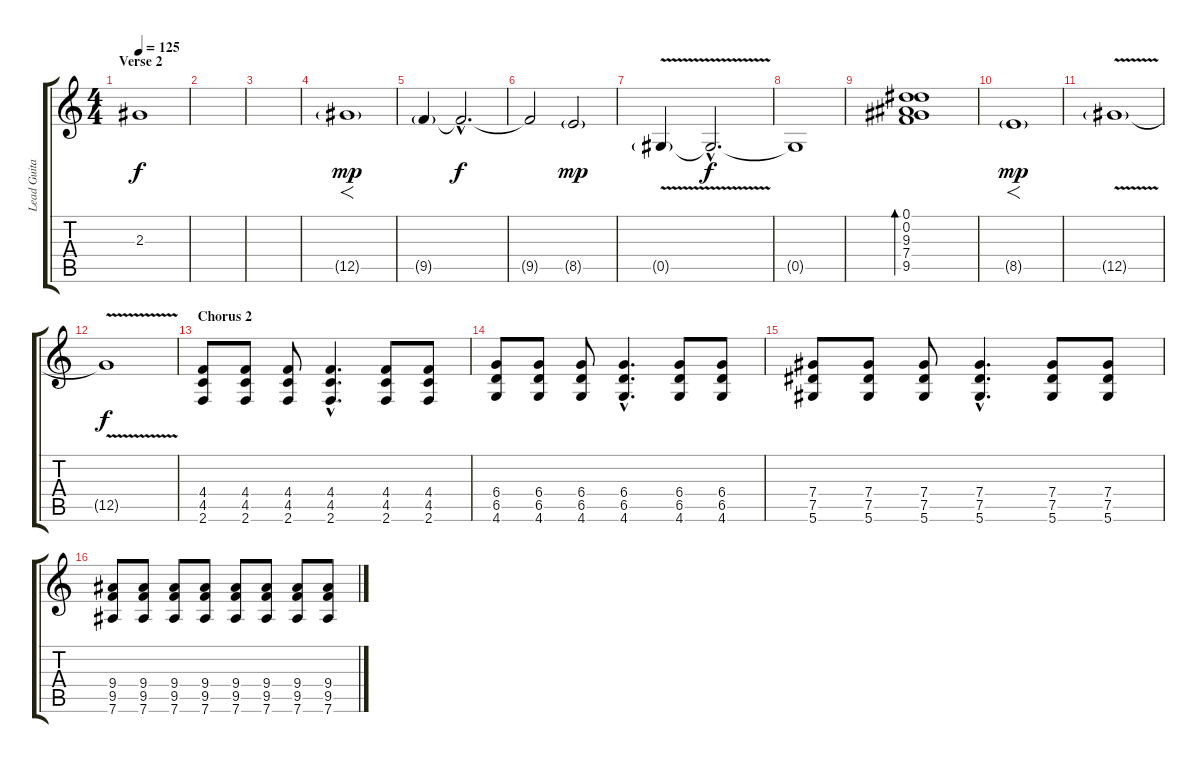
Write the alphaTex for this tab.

\track ("Lead Guitar" "Lead Guita") {instrument distortionguitar}
\staff {score tabs}
\tuning (Eb4 Bb3 Gb3 Db3 Ab2 Eb2) {hide}
\ts (4 4)
\section ("" "Verse 2")
\tempo 125
\clef g2
\ks c
2.3.1{dy f volume 0} |
|
|
12.5{g}.1{f dy mp volume 16} |
9.5{g}.4 9.5{hac t}.2{d dy f} |
9.5{t}.2 8.5{g}.2{dy mp} |
0.5{v g}.4 0.5{hac t}.2{d dy f} |
0.5{t}.1 |
(0.1 0.2 9.3 7.4 9.5).1{bd 120 instrument electricguitarclean} |
8.5{g}.1{f dy mp instrument distortionguitar} |
12.5{v g}.1 |
12.5{t}.1{dy f} |
\section ("" "Chorus 2")
(4.4 4.5 2.6).8{volume 15} (4.4 4.5 2.6).8 (4.4 4.5 2.6).8 (4.4{hac} 4.5{hac} 2.6{hac}).4{d} (4.4 4.5 2.6).8 (4.4 4.5 2.6).8 |
(6.4 6.5 4.6).8 (6.4 6.5 4.6).8 (6.4 6.5 4.6).8 (6.4{hac} 6.5{hac} 4.6{hac}).4{d} (6.4 6.5 4.6).8 (6.4 6.5 4.6).8 |
(7.4 7.5 5.6).8 (7.4 7.5 5.6).8 (7.4 7.5 5.6).8 (7.4{hac} 7.5{hac} 5.6{hac}).4{d} (7.4 7.5 5.6).8 (7.4 7.5 5.6).8 |
(9.4 9.5 7.6).8 (9.4 9.5 7.6).8 (9.4 9.5 7.6).8 (9.4 9.5 7.6).8 (9.4 9.5 7.6).8 (9.4 9.5 7.6).8 (9.4 9.5 7.6).8 (9.4 9.5 7.6).8
